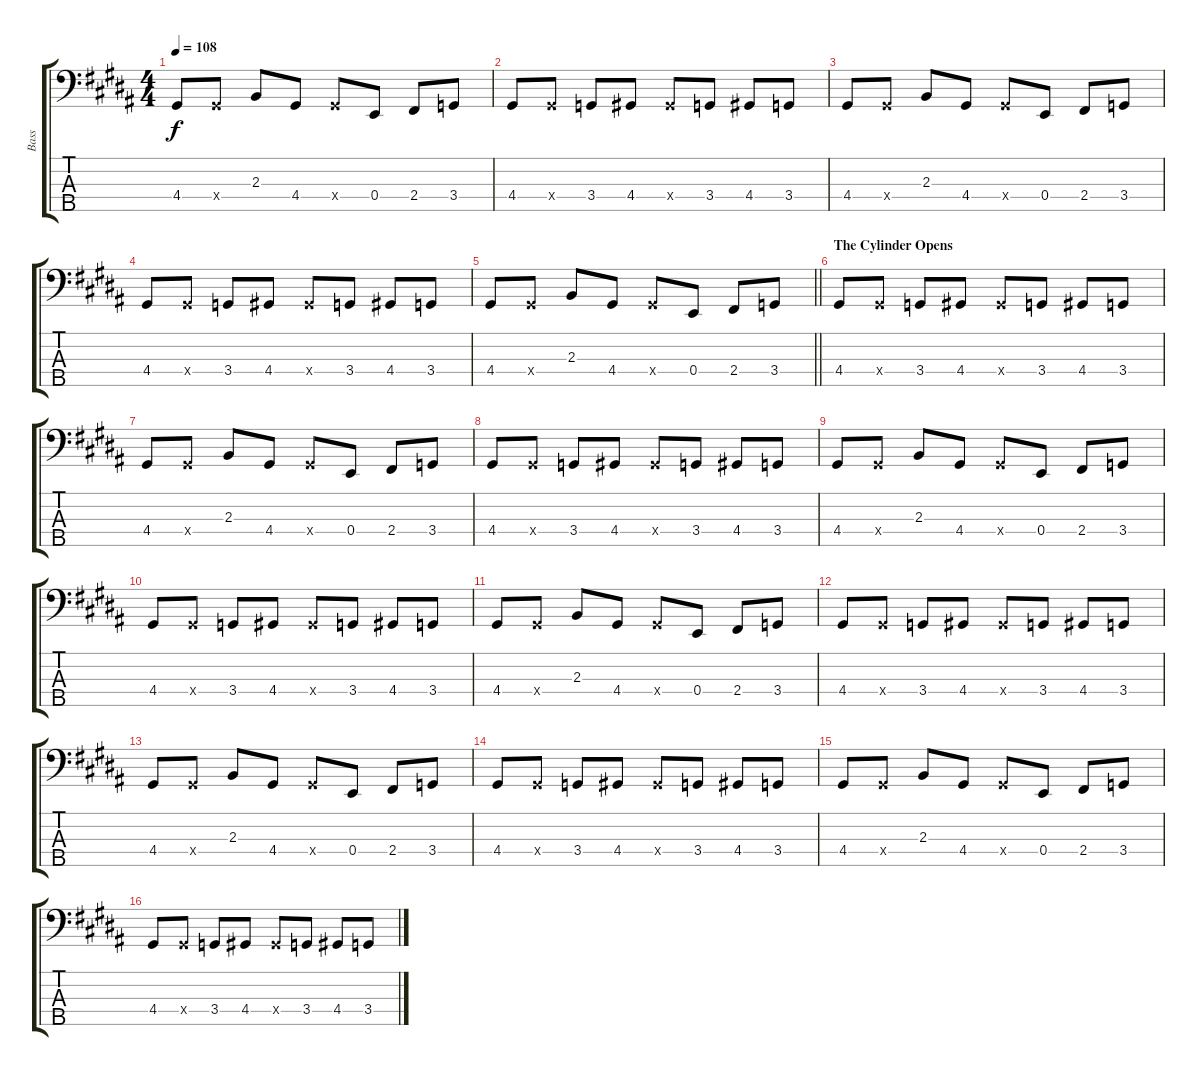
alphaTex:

\track ("Bass" "Bass") {instrument electricbasspick}
\staff {score tabs}
\tuning (G2 D2 A1 E1 B0) {hide}
\ts (4 4)
\tempo 108
\clef f4
\ks g#minor
4.4.8{dy f} 4.4{x}.8 2.3.8 4.4.8 4.4{x}.8 0.4.8 2.4.8 3.4.8 |
4.4.8 4.4{x}.8 3.4.8 4.4.8 4.4{x}.8 3.4.8 4.4.8 3.4.8 |
4.4.8 4.4{x}.8 2.3.8 4.4.8 4.4{x}.8 0.4.8 2.4.8 3.4.8 |
\ks b
4.4.8 4.4{x}.8 3.4.8 4.4.8 4.4{x}.8 3.4.8 4.4.8 3.4.8 |
\barLineRight lightlight
\ks g#minor
4.4.8 4.4{x}.8 2.3.8 4.4.8 4.4{x}.8 0.4.8 2.4.8 3.4.8 |
\section ("" "The Cylinder Opens")
4.4.8 4.4{x}.8 3.4.8 4.4.8 4.4{x}.8 3.4.8 4.4.8 3.4.8 |
4.4.8 4.4{x}.8 2.3.8 4.4.8 4.4{x}.8 0.4.8 2.4.8 3.4.8 |
\ks b
4.4.8 4.4{x}.8 3.4.8 4.4.8 4.4{x}.8 3.4.8 4.4.8 3.4.8 |
\ks g#minor
4.4.8 4.4{x}.8 2.3.8 4.4.8 4.4{x}.8 0.4.8 2.4.8 3.4.8 |
4.4.8 4.4{x}.8 3.4.8 4.4.8 4.4{x}.8 3.4.8 4.4.8 3.4.8 |
4.4.8 4.4{x}.8 2.3.8 4.4.8 4.4{x}.8 0.4.8 2.4.8 3.4.8 |
\ks b
4.4.8 4.4{x}.8 3.4.8 4.4.8 4.4{x}.8 3.4.8 4.4.8 3.4.8 |
\ks g#minor
4.4.8 4.4{x}.8 2.3.8 4.4.8 4.4{x}.8 0.4.8 2.4.8 3.4.8 |
4.4.8 4.4{x}.8 3.4.8 4.4.8 4.4{x}.8 3.4.8 4.4.8 3.4.8 |
4.4.8 4.4{x}.8 2.3.8 4.4.8 4.4{x}.8 0.4.8 2.4.8 3.4.8 |
\ks b
4.4.8 4.4{x}.8 3.4.8 4.4.8 4.4{x}.8 3.4.8 4.4.8 3.4.8
